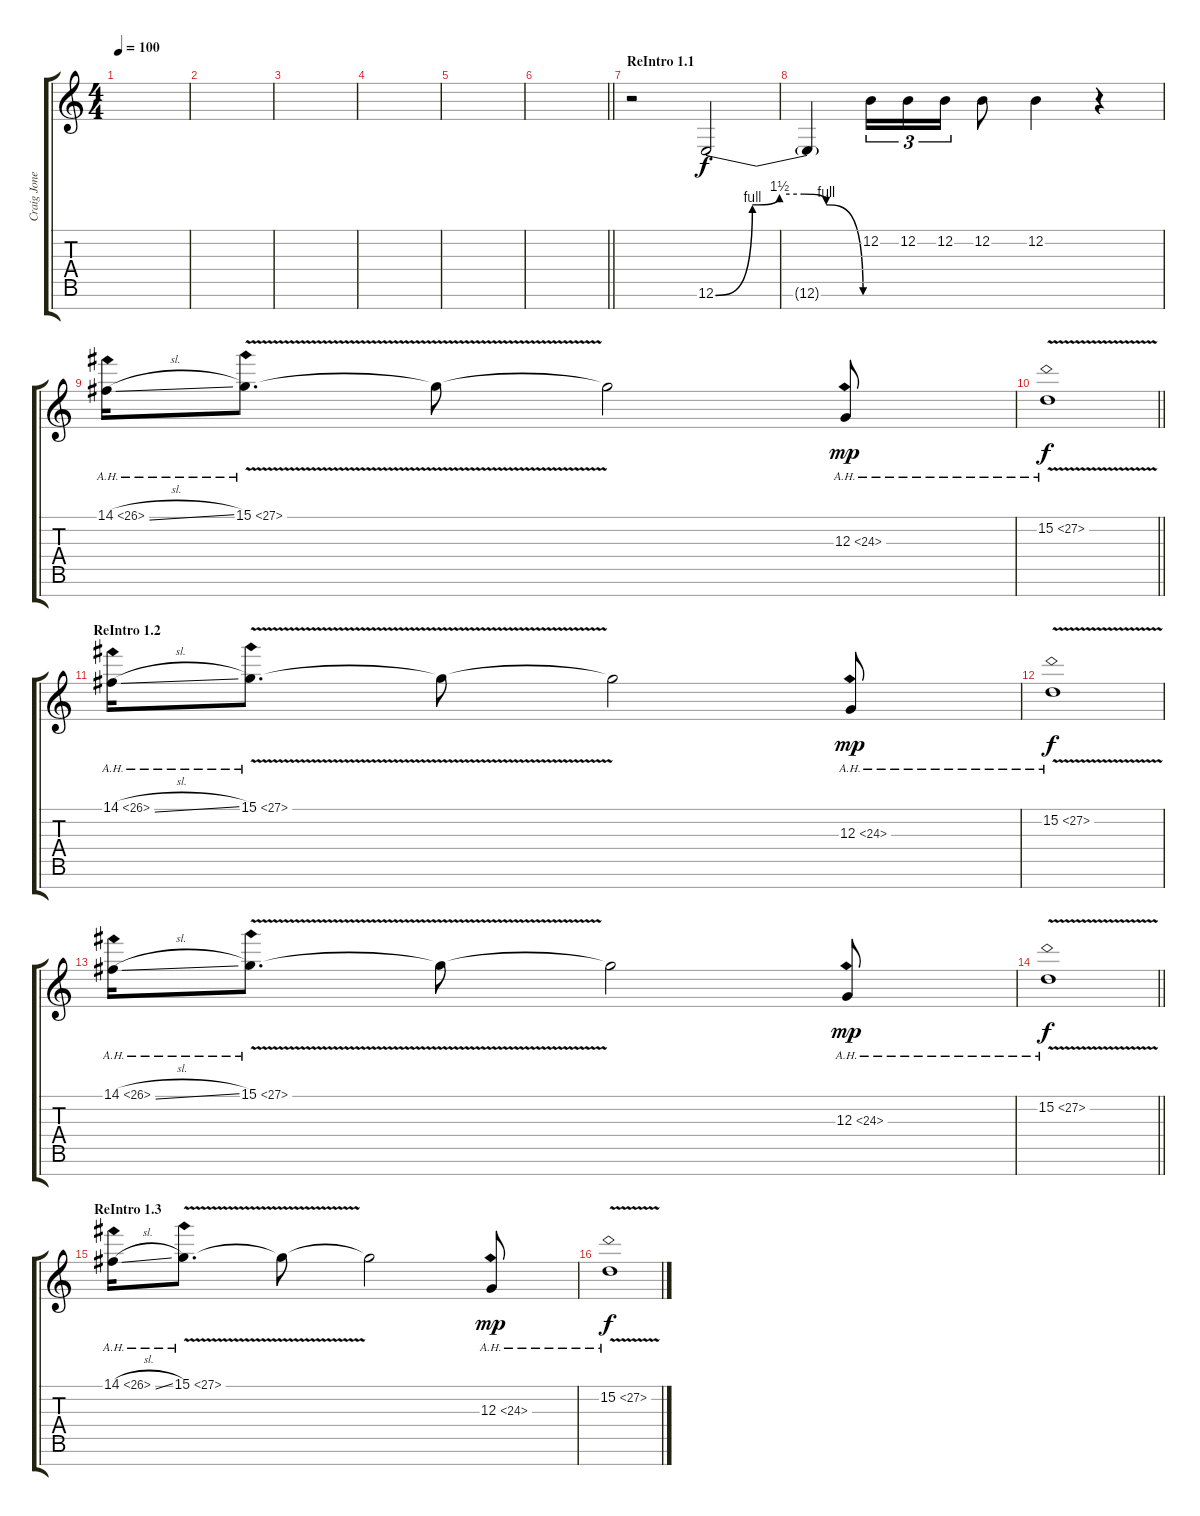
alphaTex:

\track ("Craig Jones" "Craig Jone") {instrument lead2sawtooth}
\staff {score tabs}
\tuning (E4 B3 G3 D3 A2 E2 B1) {hide}
\ts (4 4)
\tempo 100
\clef g2
\ks c
|
|
|
|
|
\barLineRight lightlight
|
\section ("" "ReIntro 1.1")
r.2 12.6{be (custom 0 0 15 4 26 6 36 6 45 4 60 0)}.2{volume 11 instrument applause} |
12.6{t}.4 12.2.16{tu (3 2) volume 13 instrument lead2sawtooth} 12.2.16{tu (3 2)} 12.2.16{tu (3 2)} 12.2.8 12.2.4 r.4 |
14.1{ah 12 sl}.16{volume 13 instrument lead2sawtooth} 15.1{ah 12 v}.8{d} 15.1{t}.8 15.1{t}.2 12.3{ah 12}.8{dy mp} |
\barLineRight lightlight
15.2{ah 12 v}.1{dy f} |
\section ("" "ReIntro 1.2")
14.1{ah 12 sl}.16 15.1{ah 12 v}.8{d} 15.1{t}.8 15.1{t}.2 12.3{ah 12}.8{dy mp} |
15.2{ah 12 v}.1{dy f} |
14.1{ah 12 sl}.16 15.1{ah 12 v}.8{d} 15.1{t}.8 15.1{t}.2 12.3{ah 12}.8{dy mp} |
\barLineRight lightlight
15.2{ah 12 v}.1{dy f} |
\section ("" "ReIntro 1.3")
14.1{ah 12 sl}.16{volume 13 instrument lead2sawtooth} 15.1{ah 12 v}.8{d} 15.1{t}.8 15.1{t}.2 12.3{ah 12}.8{dy mp} |
15.2{ah 12 v}.1{dy f}
